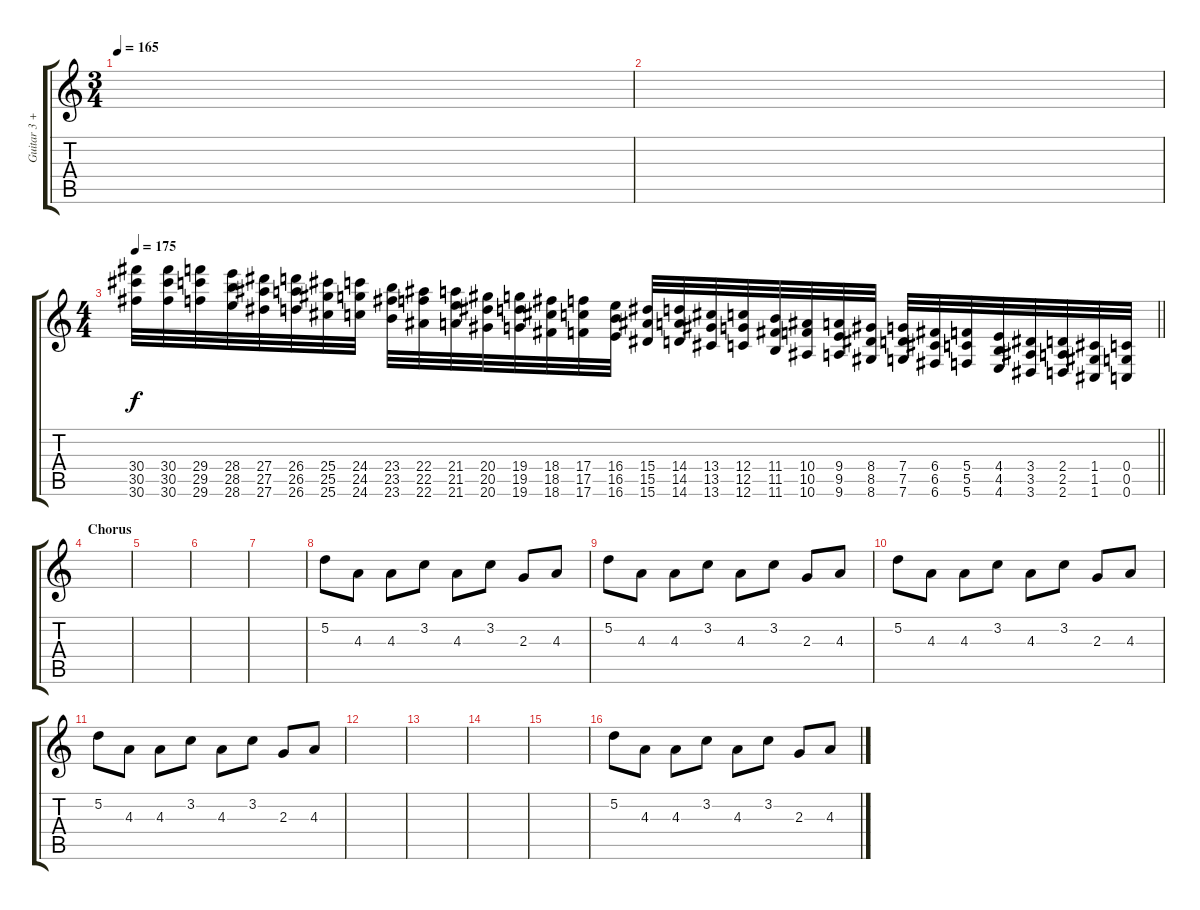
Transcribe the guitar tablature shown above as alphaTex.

\track ("Guitar 3 + Slides" "Guitar 3 +") {instrument distortionguitar}
\staff {score tabs}
\tuning (D4 A3 F3 C3 G2 C2) {hide}
\ts (3 4)
\tempo 165
\clef g2
\ks c
|
|
\ts (4 4)
\tempo 175
\barLineRight lightlight
(30.4 30.5 30.6).32 (30.4 30.5 30.6).32 (29.4 29.5 29.6).32 (28.4 28.5 28.6).32 (27.4 27.5 27.6).32 (26.4 26.5 26.6).32 (25.4 25.5 25.6).32 (24.4 24.5 24.6).32 (23.4 23.5 23.6).32 (22.4 22.5 22.6).32 (21.4 21.5 21.6).32 (20.4 20.5 20.6).32 (19.4 19.5 19.6).32 (18.4 18.5 18.6).32 (17.4 17.5 17.6).32 (16.4 16.5 16.6).32 (15.4 15.5 15.6).32 (14.4 14.5 14.6).32 (13.4 13.5 13.6).32 (12.4 12.5 12.6).32 (11.4 11.5 11.6).32 (10.4 10.5 10.6).32 (9.4 9.5 9.6).32 (8.4 8.5 8.6).32 (7.4 7.5 7.6).32 (6.4 6.5 6.6).32 (5.4 5.5 5.6).32 (4.4 4.5 4.6).32 (3.4 3.5 3.6).32 (2.4 2.5 2.6).32 (1.4 1.5 1.6).32 (0.4 0.5 0.6).32 |
\section ("" "Chorus")
|
|
|
|
5.2.8 4.3.8 4.3.8 3.2.8 4.3.8 3.2.8 2.3.8 4.3.8 |
5.2.8 4.3.8 4.3.8 3.2.8 4.3.8 3.2.8 2.3.8 4.3.8 |
5.2.8 4.3.8 4.3.8 3.2.8 4.3.8 3.2.8 2.3.8 4.3.8 |
5.2.8 4.3.8 4.3.8 3.2.8 4.3.8 3.2.8 2.3.8 4.3.8 |
|
|
|
|
5.2.8 4.3.8 4.3.8 3.2.8 4.3.8 3.2.8 2.3.8 4.3.8
